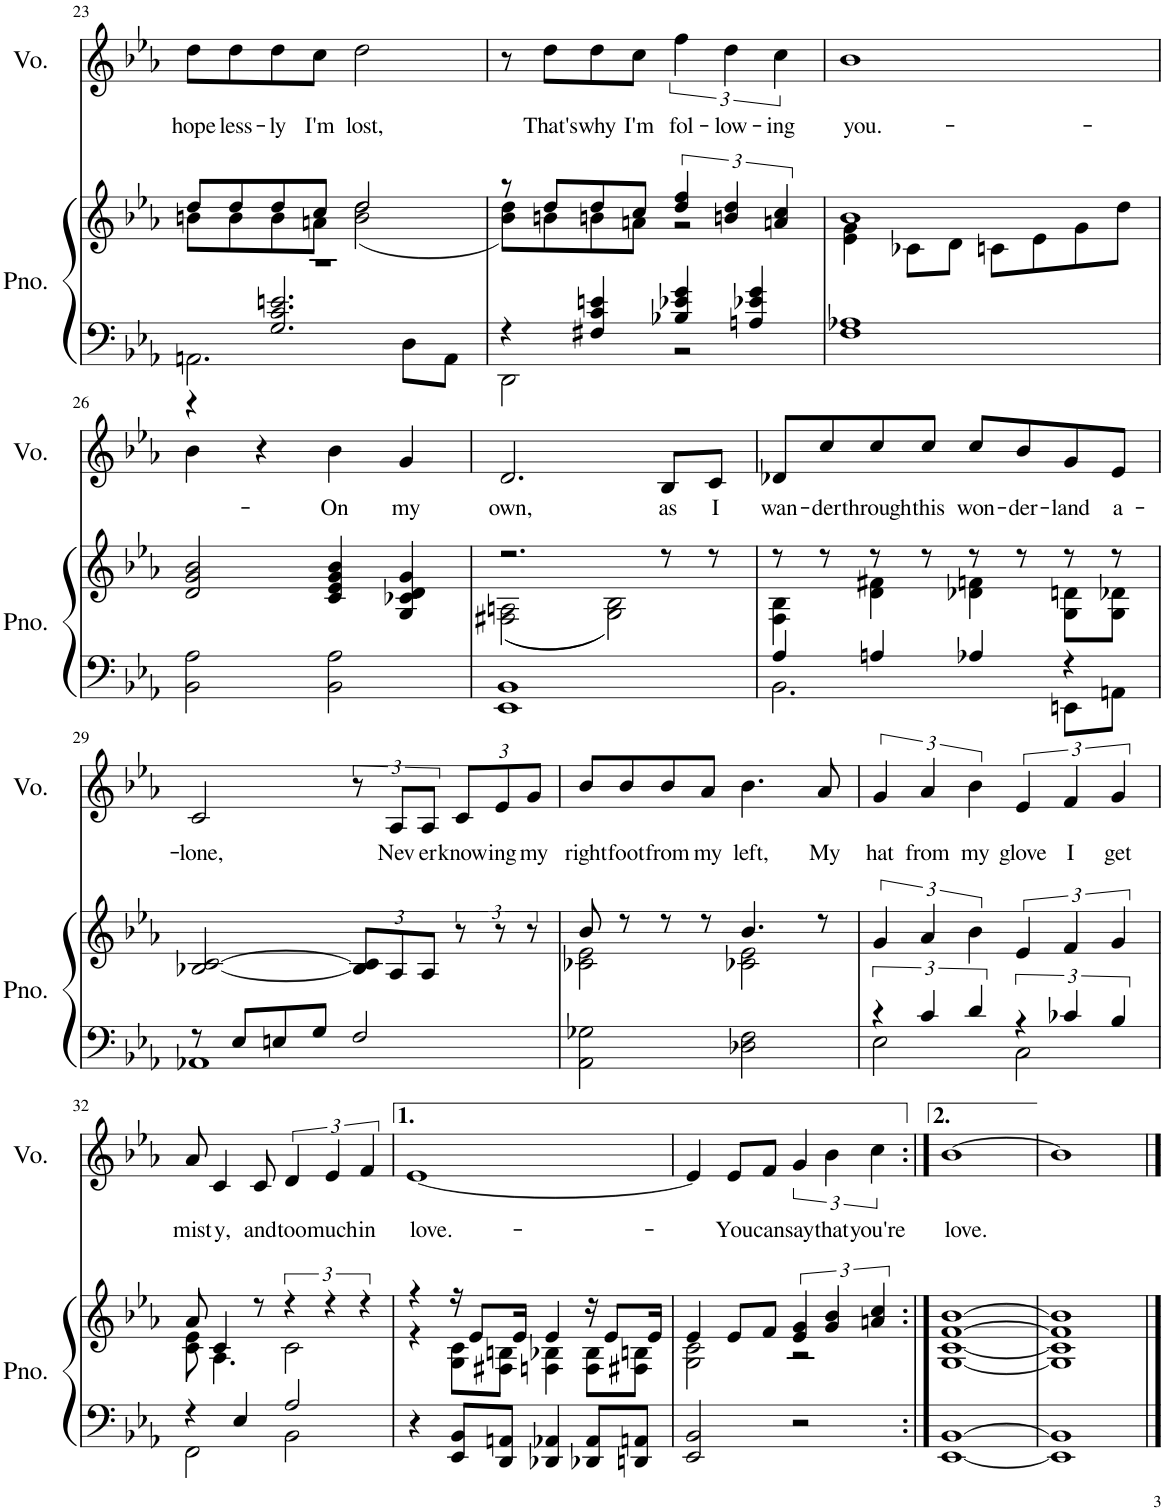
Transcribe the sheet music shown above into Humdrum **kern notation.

**kern	**kern	**kern	**text
*part2	*part2	*part1	*part1
*staff3	*staff2	*staff1	*staff1
*I"Piano	*	*I"Voice	*
*I'Pno.	*	*I'Vo.	*
!!LO:PB:g=z
*clefF4	*clefG2	*clefG2	*
*k[b-e-a-]	*k[b-e-a-]	*k[b-e-a-]	*
*M4/4	*M4/4	*M4/4	*
=23	=23	=23	=23
*^	*^	*	*
*	*^	*	*	*	*
!	!	!	!	!	!	!LO:LY:b
1r	2.AAn\	4r	8dd/L	8bn\L	8dd\L	hope-
!	!	!	!	!	!	!LO:LY:b
.	.	.	8dd/	8b\	8dd\	-less-
!	!	!	!	!	!	!LO:LY:b
.	.	2.G/ 2.c/ 2.en/	8dd/	8b\	8dd\	-ly
!	!	!	!	!	!	!LO:LY:b
.	.	.	8cc/J	8an\J	8cc\J	I'm
!	!	!	!	!	!	!LO:LY:b
.	.	.	2dd/	(2b\ 2dd\	2dd\	lost,
.	8D\L	.	.	.	.	.
.	8AA\J	.	.	.	.	.
*	*v	*v	*	*	*	*
=24	=24	=24	=24	=24	=24
4r	2DD\	8r	8b-\ 8dd\L)	8r	.
!	!	!	!	!	!LO:LY:b
.	.	8dd/L	8bn\	8dd\L	That's
!	!	!	!	!	!LO:LY:b
4F#X/ 4c/ 4en/	.	8dd/	8bn\	8dd\	why
!	!	!	!	!	!LO:LY:b
.	.	8cc/J	8an\J	8cc\J	I'm
!	!	!	!	!	!LO:LY:b
4B-X/ 4e-X/ 4g/	2r	6dd/ 6ff/	2r	6ff\	fol-
!	!	!	!	!	!LO:LY:b
.	.	6bn/ 6dd/	.	6dd\	-low-
4An/ 4e-X/ 4g/	.	.	.	.	.
!	!	!	!	!	!LO:LY:b
.	.	6an/ 6cc/	.	6cc\	-ing
*v	*v	*	*	*	*
=25	=25	=25	=25	=25
!	!	!	!	!LO:LY:b
1F 1A-X	1b-	4e-\ 4g\	1b-	you.-
.	.	8c-X\L	.	.
.	.	8d\J	.	.
.	.	8cn\L	.	.
.	.	8e-\	.	.
.	.	8g\	.	.
.	.	8dd\J	.	.
*	*v	*v	*	*
!!LO:LB:g=z
=26	=26	=26	=26
2BB-\ 2A-\	2d/ 2g/ 2b-/	4b-\	.
.	.	4r	.
!	!	!	!LO:LY:b
2BB-\ 2A-\	4c/ 4e-/ 4g/ 4b-/	4b-\	-On
!	!	!	!LO:LY:b
.	4G/ 4c-X/ 4d/ 4g/	4g/	my
=27	=27	=27	=27
*	*^	*	*
!	!	!	!	!LO:LY:b
1EE- 1BB-	2.r	((2F#X\ 2An\	2.d/	own,
.	.	2G\ 2B-\))	.	.
!	!	!	!	!LO:LY:b
.	8r	.	8B-/L	as
!	!	!	!	!LO:LY:b
.	8r	.	8c/J	I
=28	=28	=28	=28	=28
*^	*	*	*	*
!	!	!	!	!	!LO:LY:b
4A-/	2.BB-\	8r	4F\ 4B-\	8d-X/L	wan-
!	!	!	!	!	!LO:LY:b
.	.	8r	.	8cc/	-der
!	!	!	!	!	!LO:LY:b
4An/	.	8r	4d\ 4f#X\	8cc/	through
!	!	!	!	!	!LO:LY:b
.	.	8r	.	8cc/J	this
!	!	!	!	!	!LO:LY:b
4A-X/	.	8r	4d-X\ 4fn\	8cc/L	won-
!	!	!	!	!	!LO:LY:b
.	.	8r	.	8b-/	-der-
!	!	!	!	!	!LO:LY:b
4r	8EEn\L	8r	8G\ 8dn\L	8g/	-land
!	!	!	!	!	!LO:LY:b
.	8AAn\J	8r	8G\ 8d-X\J	8e-/J	a-
!!LO:LB:g=z
=29	=29	=29	=29	=29	=29
!	!	!	!	!	!LO:LY:b
*	*	*v	*v	*	*
8r	1AA-X	[2B-X/ [2c/	2c/	-lone,
8E-/L	.	.	.	.
8En/	.	.	.	.
8G/J	.	.	.	.
*	*	*Xbrackettup	*	*
2F/	.	12B-/] 12c/]L	12r	.
!	!	!	!	!LO:LY:b
.	.	12A-/	12A-/L	Nev-
!	!	!	!	!LO:LY:b
.	.	12A-/J	12A-/J	-er
*	*	*	*Xbrackettup	*
!	!	!	!	!LO:LY:b
.	.	4r	12c/L	know-
!	!	!	!	!LO:LY:b
.	.	.	12e-/	-ing
!	!	!	!	!LO:LY:b
.	.	.	12g/J	my
*v	*v	*	*	*
=30	=30	=30	=30
*	*^	*	*
!	!	!	!	!LO:LY:b
2AA-\ 2G-X\	8b-/	2c-X\ 2e-\	8b-/L	right
!	!	!	!	!LO:LY:b
.	8r	.	8b-/	foot
!	!	!	!	!LO:LY:b
.	8r	.	8b-/	from
!	!	!	!	!LO:LY:b
.	8r	.	8a-/J	my
!	!	!	!	!LO:LY:b
2D-X\ 2F\	4.b-/	2c-X\ 2e-\	4.b-\	left,
!	!	!	!	!LO:LY:b
.	8r	.	8a-/	My
*	*v	*v	*	*
=31	=31	=31	=31
*^	*	*	*
*	*	*brackettup	*brackettup	*
!	!	!	!	!LO:LY:b
6r	2E-\	6g/	6g/	hat
!	!	!	!	!LO:LY:b
6c/	.	6a-/	6a-/	from
!	!	!	!	!LO:LY:b
6d/	.	6b-\	6b-\	my
!	!	!	!	!LO:LY:b
6r	2C\	6e-/	6e-/	glove
!	!	!	!	!LO:LY:b
6c-X/	.	6f/	6f/	I
!	!	!	!	!LO:LY:b
6B-/	.	6g/	6g/	get
!!LO:LB:g=z
=32	=32	=32	=32	=32
*	*	*^	*	*
!	!	!	!	!	!LO:LY:b
4r	2FF\	8a-/	8c\ 8e-\	8a-/	mist-
!	!	!	!	!	!LO:LY:b
.	.	4c/	4.A-\	4c/	-y,
4E-/	.	.	.	.	.
!	!	!	!	!	!LO:LY:b
.	.	8r	.	8c/	and
!	!	!	!	!	!LO:LY:b
2A-/	2BB-\	2r	2c\	6d/	too
!	!	!	!	!	!LO:LY:b
.	.	.	.	6e-/	much
!	!	!	!	!	!LO:LY:b
.	.	.	.	6f/	in
*v	*v	*	*	*	*
=33	=33	=33	=33	=33
!	!	!	!	!LO:LY:b
4r	4r	4r	[1e-	love.-
8EE-/ 8BB-/L	16r	8G\ 8c\L	.	.
.	8e-/L	.	.	.
8DD/ 8AAn/J	.	8F#X\ 8Bn\J	.	.
.	16e-/Jk	.	.	.
4DD-X/ 4AA-X/	4e-/	4Fn\ 4B-X\	.	.
8DD-X/ 8AA-/L	16r	8F\ 8B-\L	.	.
.	8e-/L	.	.	.
8DDn/ 8AAn/J	.	8F#X\ 8Bn\J	.	.
.	16e-/Jk	.	.	.
=34	=34	=34	=34	=34
2EE-/ 2BB-/	4e-/	2G\ 2c\	4e-/]	.
!	!	!	!	!LO:LY:b
.	8e-/L	.	8e-/L	-You
!	!	!	!	!LO:LY:b
.	8f/J	.	8f/J	can
!	!	!	!	!LO:LY:b
2r	6e-/ 6g/	2r	6g/	say
!	!	!	!	!LO:LY:b
.	6g/ 6b-/	.	6b-\	that
!	!	!	!	!LO:LY:b
.	6an/ 6cc/	.	6cc\	you're
*	*v	*v	*	*
=35:|!	=35:|!	=35:|!	=35:|!
!	!	!	!LO:LY:b
[1EE- [1BB-	[1G [1c [1f [1b-	[1b-	love.-
=36	=36	=36	=36
1EE-] 1BB-]	1G] 1c] 1f] 1b-]	1b-]	.
==	==	==	==
*-	*-	*-	*-
